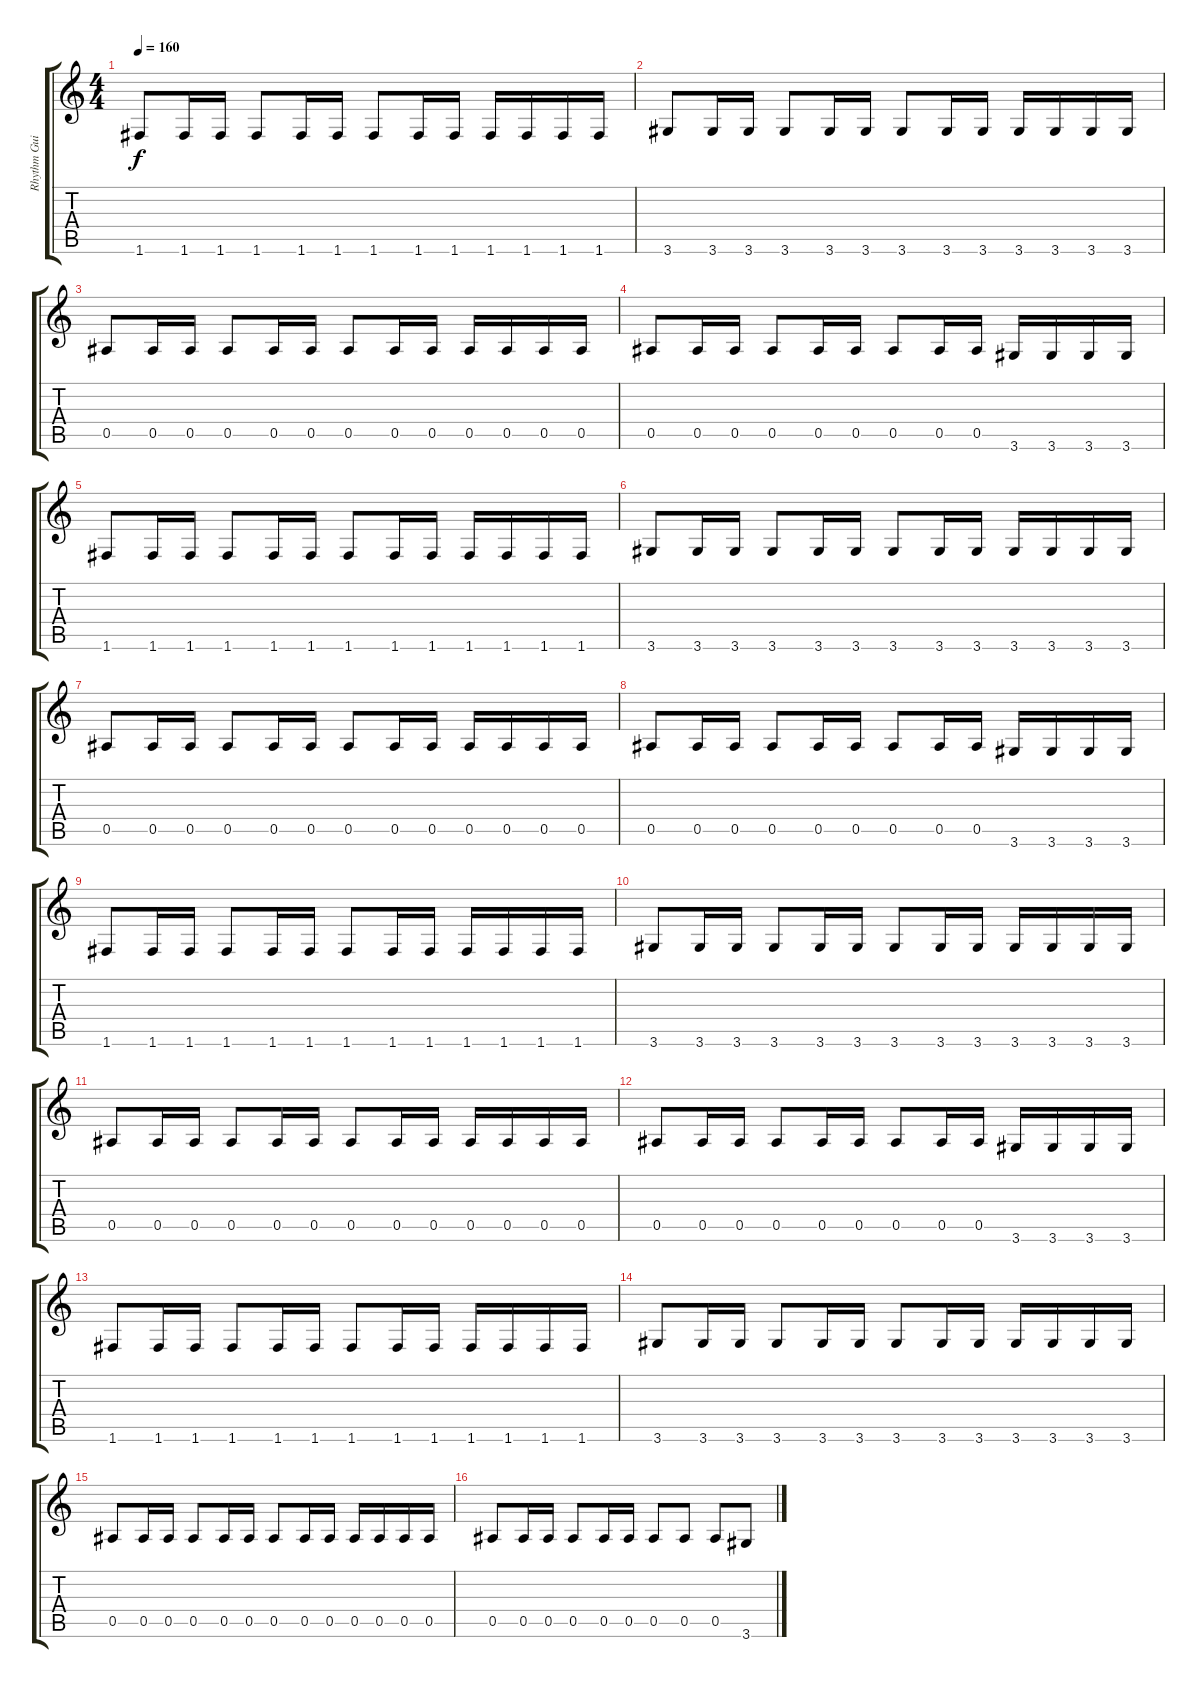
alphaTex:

\track ("Rhythm Guitar 2" "Rhythm Gui") {instrument overdrivenguitar}
\staff {score tabs}
\tuning (F4 C4 Ab3 Eb3 Bb2 F2) {hide}
\ts (4 4)
\section ("" "")
\tempo 160
\clef g2
\ks c
1.6.8{dy f} 1.6.16 1.6.16 1.6.8 1.6.16 1.6.16 1.6.8 1.6.16 1.6.16 1.6.16 1.6.16 1.6.16 1.6.16 |
3.6.8 3.6.16 3.6.16 3.6.8 3.6.16 3.6.16 3.6.8 3.6.16 3.6.16 3.6.16 3.6.16 3.6.16 3.6.16 |
0.5.8 0.5.16 0.5.16 0.5.8 0.5.16 0.5.16 0.5.8 0.5.16 0.5.16 0.5.16 0.5.16 0.5.16 0.5.16 |
0.5.8 0.5.16 0.5.16 0.5.8 0.5.16 0.5.16 0.5.8 0.5.16 0.5.16 3.6.16 3.6.16 3.6.16 3.6.16 |
1.6.8 1.6.16 1.6.16 1.6.8 1.6.16 1.6.16 1.6.8 1.6.16 1.6.16 1.6.16 1.6.16 1.6.16 1.6.16 |
3.6.8 3.6.16 3.6.16 3.6.8 3.6.16 3.6.16 3.6.8 3.6.16 3.6.16 3.6.16 3.6.16 3.6.16 3.6.16 |
0.5.8 0.5.16 0.5.16 0.5.8 0.5.16 0.5.16 0.5.8 0.5.16 0.5.16 0.5.16 0.5.16 0.5.16 0.5.16 |
0.5.8 0.5.16 0.5.16 0.5.8 0.5.16 0.5.16 0.5.8 0.5.16 0.5.16 3.6.16 3.6.16 3.6.16 3.6.16 |
1.6.8 1.6.16 1.6.16 1.6.8 1.6.16 1.6.16 1.6.8 1.6.16 1.6.16 1.6.16 1.6.16 1.6.16 1.6.16 |
3.6.8 3.6.16 3.6.16 3.6.8 3.6.16 3.6.16 3.6.8 3.6.16 3.6.16 3.6.16 3.6.16 3.6.16 3.6.16 |
0.5.8 0.5.16 0.5.16 0.5.8 0.5.16 0.5.16 0.5.8 0.5.16 0.5.16 0.5.16 0.5.16 0.5.16 0.5.16 |
0.5.8 0.5.16 0.5.16 0.5.8 0.5.16 0.5.16 0.5.8 0.5.16 0.5.16 3.6.16 3.6.16 3.6.16 3.6.16 |
1.6.8 1.6.16 1.6.16 1.6.8 1.6.16 1.6.16 1.6.8 1.6.16 1.6.16 1.6.16 1.6.16 1.6.16 1.6.16 |
3.6.8 3.6.16 3.6.16 3.6.8 3.6.16 3.6.16 3.6.8 3.6.16 3.6.16 3.6.16 3.6.16 3.6.16 3.6.16 |
0.5.8 0.5.16 0.5.16 0.5.8 0.5.16 0.5.16 0.5.8 0.5.16 0.5.16 0.5.16 0.5.16 0.5.16 0.5.16 |
0.5.8 0.5.16 0.5.16 0.5.8 0.5.16 0.5.16 0.5.8 0.5.8 0.5.8 3.6.8
